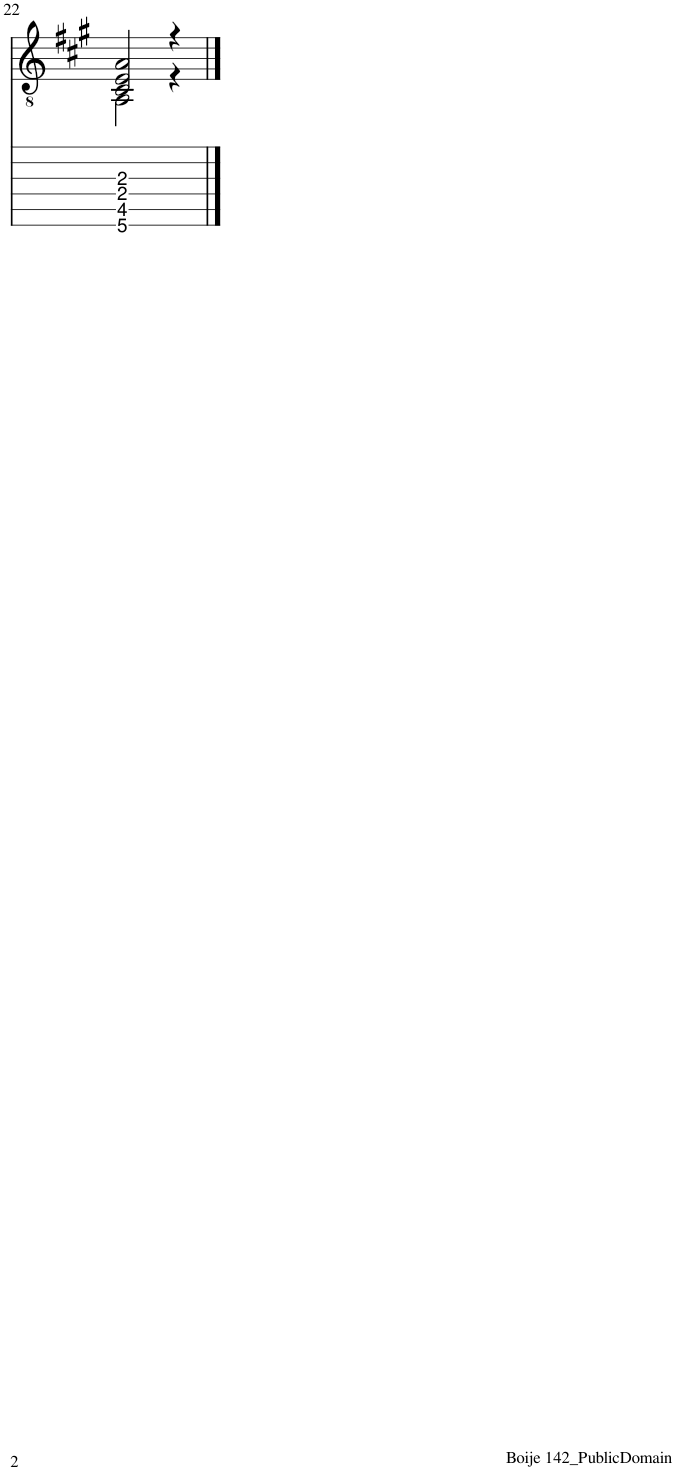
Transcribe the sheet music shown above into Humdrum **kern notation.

**kern	**kern
*part1	*part1
*staff2	*staff1
*I"Guitar	*
*I'Guit.	*
!!LO:PB:g=z
*	*clefGv2
*k[f#c#g#]	*k[f#c#g#]
*M3/4	*M3/4
=22	=22
*^	*^
2C# 2E 2A	2AA	2C#/ 2E/ 2A/	2AA\
4r	4r	4r	4r
*v	*v	*	*
*	*v	*v
==	==
*-	*-
